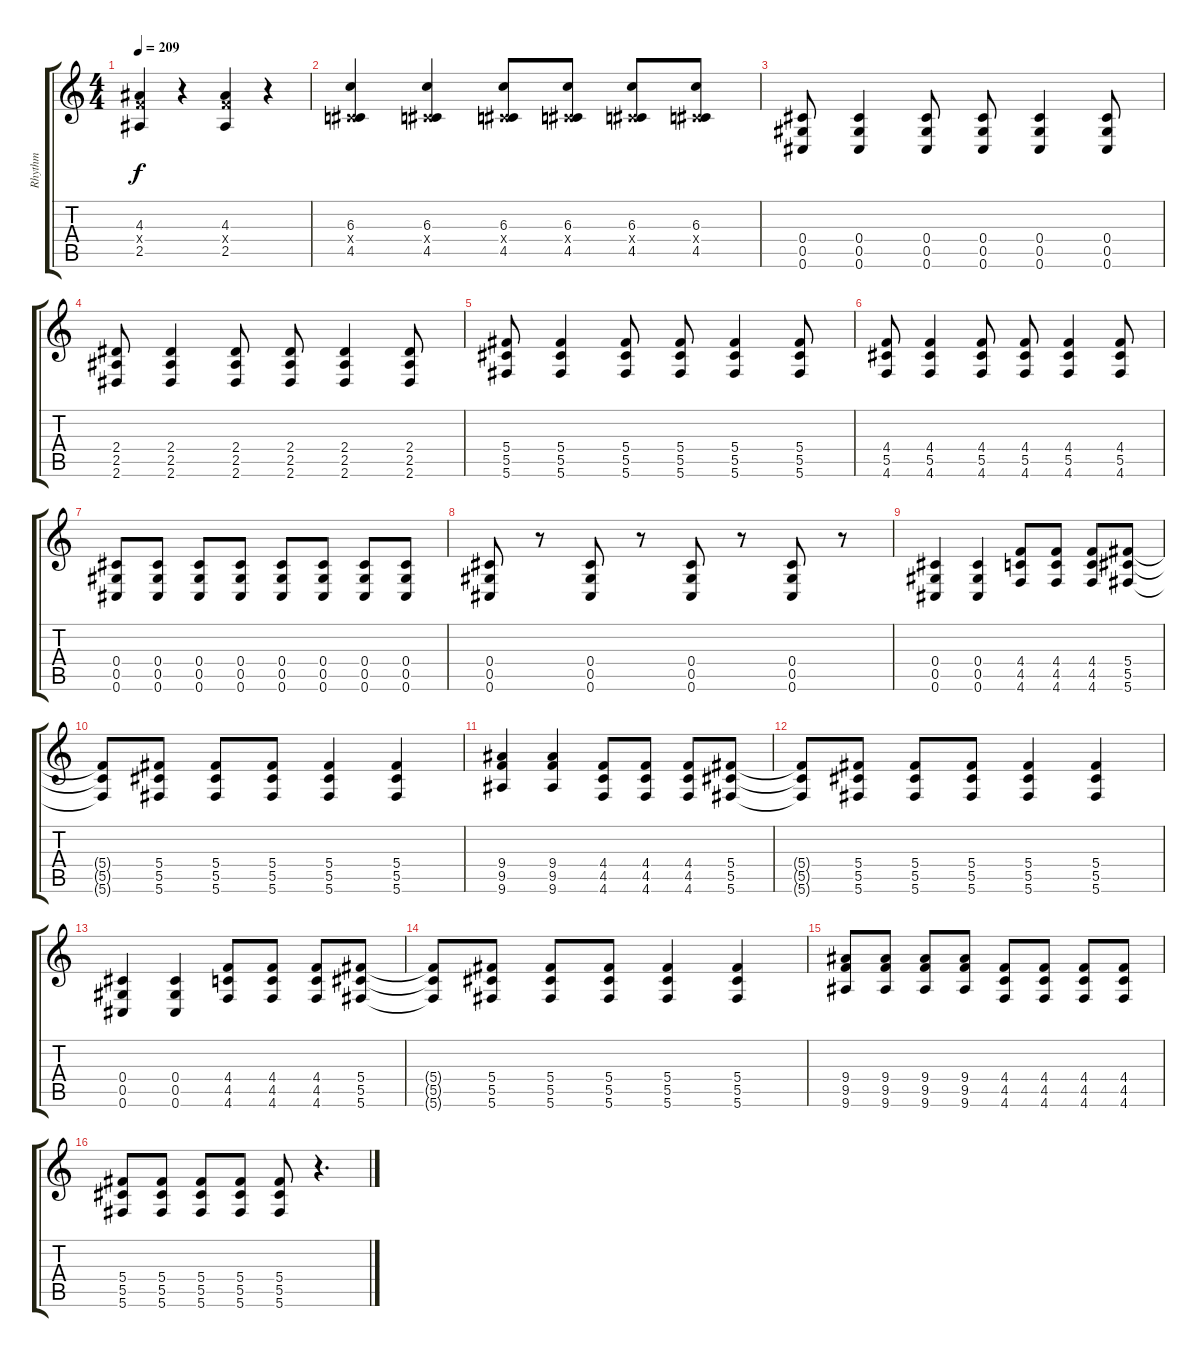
\track ("Rhythm" "Rhythm") {instrument distortionguitar}
\staff {score tabs}
\tuning (Eb4 Bb3 Gb3 Db3 Ab2 Db2) {hide}
\ts (4 4)
\tempo 209
\clef g2
\ks c
(4.3 4.4{x} 2.5).4{dy f} r.4 (4.3 4.4{x} 2.5).4 r.4 |
(6.3 0.4{x} 4.5).4 (6.3 0.4{x} 4.5).4 (6.3 0.4{x} 4.5).8 (6.3 0.4{x} 4.5).8 (6.3 0.4{x} 4.5).8 (6.3 0.4{x} 4.5).8 |
(0.4 0.5 0.6).8 (0.4 0.5 0.6).4 (0.4 0.5 0.6).8 (0.4 0.5 0.6).8 (0.4 0.5 0.6).4 (0.4 0.5 0.6).8 |
(2.4 2.5 2.6).8 (2.4 2.5 2.6).4 (2.4 2.5 2.6).8 (2.4 2.5 2.6).8 (2.4 2.5 2.6).4 (2.4 2.5 2.6).8 |
(5.4 5.5 5.6).8 (5.4 5.5 5.6).4 (5.4 5.5 5.6).8 (5.4 5.5 5.6).8 (5.4 5.5 5.6).4 (5.4 5.5 5.6).8 |
(4.4 5.5 4.6).8 (4.4 5.5 4.6).4 (4.4 5.5 4.6).8 (4.4 5.5 4.6).8 (4.4 5.5 4.6).4 (4.4 5.5 4.6).8 |
(0.4 0.5 0.6).8 (0.4 0.5 0.6).8 (0.4 0.5 0.6).8 (0.4 0.5 0.6).8 (0.4 0.5 0.6).8 (0.4 0.5 0.6).8 (0.4 0.5 0.6).8 (0.4 0.5 0.6).8 |
(0.4 0.5 0.6).8 r.8 (0.4 0.5 0.6).8 r.8 (0.4 0.5 0.6).8 r.8 (0.4 0.5 0.6).8 r.8 |
(0.4 0.5 0.6).4 (0.4 0.5 0.6).4 (4.4 4.5 4.6).8 (4.4 4.5 4.6).8 (4.4 4.5 4.6).8 (5.4 5.5 5.6).8 |
(5.4{t} 5.5{t} 5.6{t}).8 (5.4 5.5 5.6).8 (5.4 5.5 5.6).8 (5.4 5.5 5.6).8 (5.4 5.5 5.6).4 (5.4 5.5 5.6).4 |
(9.4 9.5 9.6).4 (9.4 9.5 9.6).4 (4.4 4.5 4.6).8 (4.4 4.5 4.6).8 (4.4 4.5 4.6).8 (5.4 5.5 5.6).8 |
(5.4{t} 5.5{t} 5.6{t}).8 (5.4 5.5 5.6).8 (5.4 5.5 5.6).8 (5.4 5.5 5.6).8 (5.4 5.5 5.6).4 (5.4 5.5 5.6).4 |
(0.4 0.5 0.6).4 (0.4 0.5 0.6).4 (4.4 4.5 4.6).8 (4.4 4.5 4.6).8 (4.4 4.5 4.6).8 (5.4 5.5 5.6).8 |
(5.4{t} 5.5{t} 5.6{t}).8 (5.4 5.5 5.6).8 (5.4 5.5 5.6).8 (5.4 5.5 5.6).8 (5.4 5.5 5.6).4 (5.4 5.5 5.6).4 |
(9.4 9.5 9.6).8 (9.4 9.5 9.6).8 (9.4 9.5 9.6).8 (9.4 9.5 9.6).8 (4.4 4.5 4.6).8 (4.4 4.5 4.6).8 (4.4 4.5 4.6).8 (4.4 4.5 4.6).8 |
(5.4 5.5 5.6).8 (5.4 5.5 5.6).8 (5.4 5.5 5.6).8 (5.4 5.5 5.6).8 (5.4 5.5 5.6).8 r.4{d}
